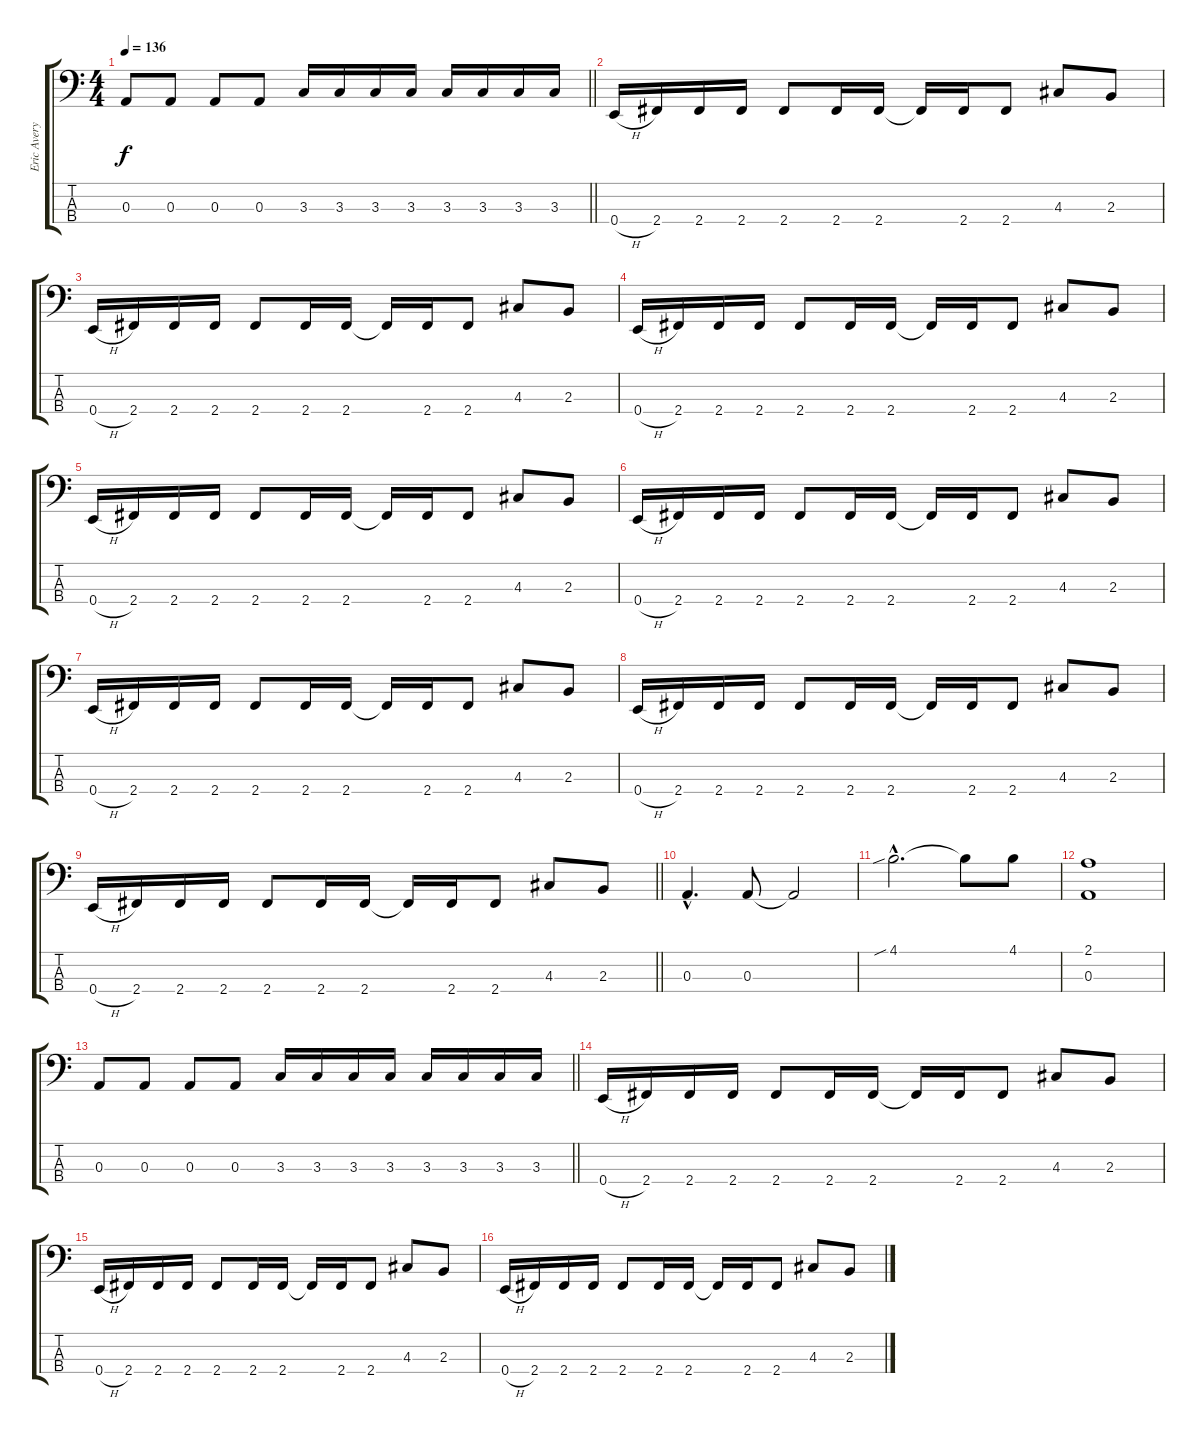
\track ("Eric Avery (Bass)" "Eric Avery") {instrument electricbassfinger}
\staff {score tabs}
\tuning (G2 D2 A1 E1) {hide}
\ts (4 4)
\tempo 136
\clef f4
\barLineRight lightlight
\ks c
0.3.8{dy f} 0.3.8 0.3.8 0.3.8 3.3.16 3.3.16 3.3.16 3.3.16 3.3.16 3.3.16 3.3.16 3.3.16 |
0.4{h}.16 2.4.16 2.4.16 2.4.16 2.4.8 2.4.16 2.4.16 2.4{t}.16 2.4.16 2.4.8 4.3.8 2.3.8 |
0.4{h}.16 2.4.16 2.4.16 2.4.16 2.4.8 2.4.16 2.4.16 2.4{t}.16 2.4.16 2.4.8 4.3.8 2.3.8 |
0.4{h}.16 2.4.16 2.4.16 2.4.16 2.4.8 2.4.16 2.4.16 2.4{t}.16 2.4.16 2.4.8 4.3.8 2.3.8 |
0.4{h}.16 2.4.16 2.4.16 2.4.16 2.4.8 2.4.16 2.4.16 2.4{t}.16 2.4.16 2.4.8 4.3.8 2.3.8 |
0.4{h}.16 2.4.16 2.4.16 2.4.16 2.4.8 2.4.16 2.4.16 2.4{t}.16 2.4.16 2.4.8 4.3.8 2.3.8 |
0.4{h}.16 2.4.16 2.4.16 2.4.16 2.4.8 2.4.16 2.4.16 2.4{t}.16 2.4.16 2.4.8 4.3.8 2.3.8 |
0.4{h}.16 2.4.16 2.4.16 2.4.16 2.4.8 2.4.16 2.4.16 2.4{t}.16 2.4.16 2.4.8 4.3.8 2.3.8 |
\barLineRight lightlight
0.4{h}.16 2.4.16 2.4.16 2.4.16 2.4.8 2.4.16 2.4.16 2.4{t}.16 2.4.16 2.4.8 4.3.8 2.3.8 |
0.3{hac}.4{d} 0.3.8 0.3{t}.2 |
4.1{sib hac}.2{d} 4.1{t}.8 4.1.8 |
(2.1 0.3).1 |
\barLineRight lightlight
0.3.8 0.3.8 0.3.8 0.3.8 3.3.16 3.3.16 3.3.16 3.3.16 3.3.16 3.3.16 3.3.16 3.3.16 |
0.4{h}.16 2.4.16 2.4.16 2.4.16 2.4.8 2.4.16 2.4.16 2.4{t}.16 2.4.16 2.4.8 4.3.8 2.3.8 |
0.4{h}.16 2.4.16 2.4.16 2.4.16 2.4.8 2.4.16 2.4.16 2.4{t}.16 2.4.16 2.4.8 4.3.8 2.3.8 |
0.4{h}.16 2.4.16 2.4.16 2.4.16 2.4.8 2.4.16 2.4.16 2.4{t}.16 2.4.16 2.4.8 4.3.8 2.3.8
